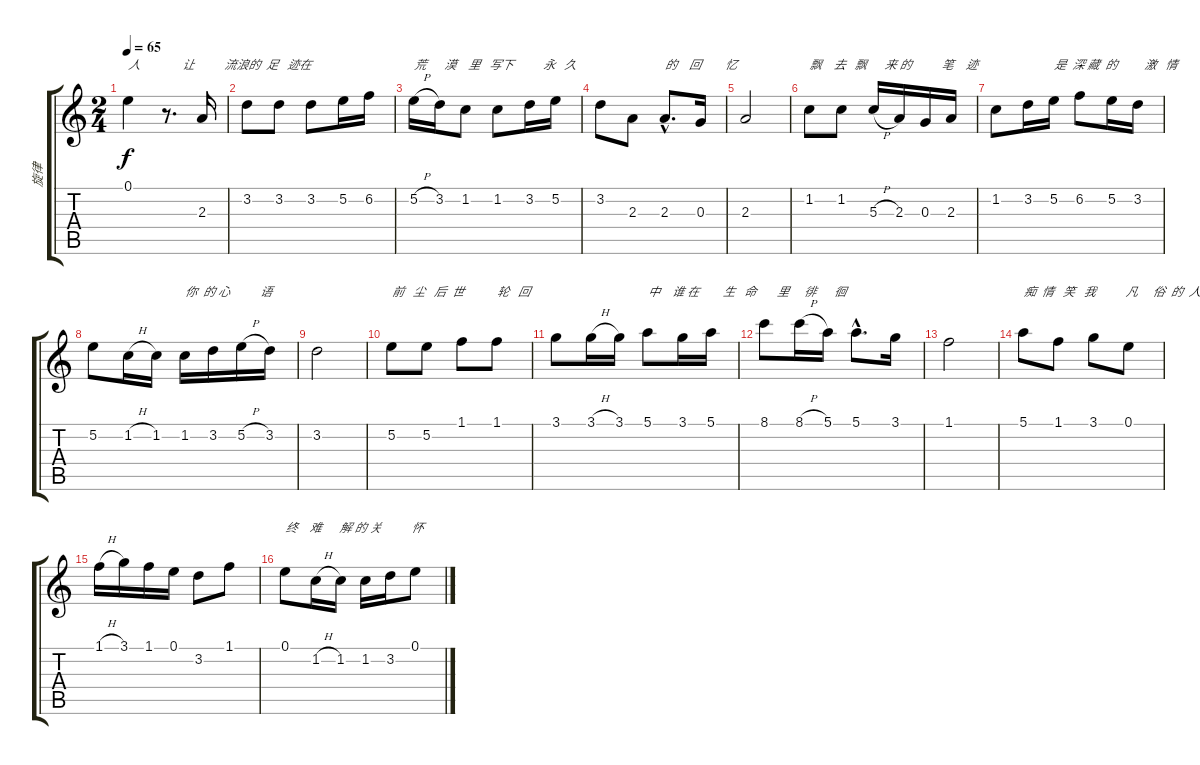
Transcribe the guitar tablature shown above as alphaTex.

\track ("旋律" "旋律") {instrument acousticguitarnylon}
\staff {score tabs}
\tuning (E4 B3 G3 D3 A2 E2) {hide}
\ts (2 4)
\tempo 65
\clef g2
\ks c
0.1.4{txt "人              让          流浪的  足   迹在  " dy f} r.8{d} 2.3.16 |
3.2.8 3.2.8 3.2.8 5.2.16 6.2.16 |
5.2{h}.16{txt "荒      漠    里   写下          永   久 "} 3.2.16 1.2.8 1.2.8 3.2.16 5.2.16 |
3.2.8 2.3.8 2.3{hac}.8{d txt "的    回        忆"} 0.3.16 |
2.3.2 |
1.2.8{txt "飘    去   飘      来 的          笔    迹"} 1.2.8 5.3{h}.16 2.3.16 0.3.16 2.3.16 |
1.2.8 3.2.16 5.2.16{txt "是  深 藏  的         激   情"} 6.2.8 5.2.16 3.2.16 |
5.2.8 1.2{h}.16 1.2.16 1.2.16{txt "你  的 心          语"} 3.2.16 5.2{h}.16 3.2.16 |
3.2.2 |
5.2.8{txt "前   尘   后  世           轮   回"} 5.2.8 1.1.8 1.1.8 |
3.1.8 3.1{h}.16 3.1.16 5.1.8{txt "中    谁 在        生   命       里     徘      徊"} 3.1.16 5.1.16 |
8.1.8 8.1{h}.16 5.1.16 5.1{hac}.8{d} 3.1.16 |
1.1.2 |
5.1.8{txt "痴  情   笑   我          凡     俗  的  人   世"} 1.1.8 3.1.8 0.1.8 |
1.1{h}.16 3.1.16 1.1.16 0.1.16 3.2.8 1.1.8 |
0.1.8{txt "终    难      解 的 关          怀 "} 1.2{h}.16 1.2.16 1.2.16 3.2.16 0.1.8
